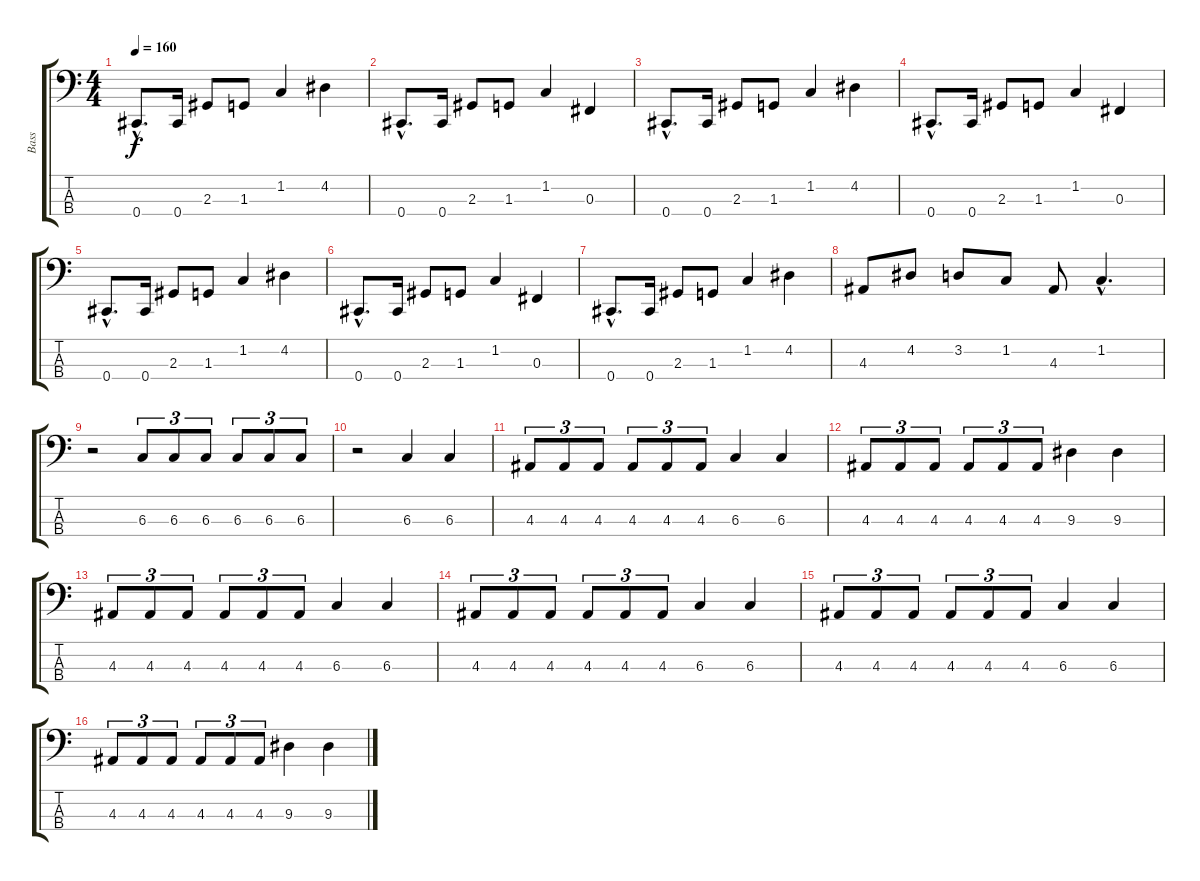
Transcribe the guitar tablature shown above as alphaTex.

\track ("Bass" "Bass") {instrument electricbasspick}
\staff {score tabs}
\tuning (E2 B1 Gb1 Db1) {hide}
\ts (4 4)
\tempo 160
\clef f4
\ks c
0.4{hac}.8{d dy f} 0.4.16 2.3.8 1.3.8 1.2.4 4.2.4 |
0.4{hac}.8{d} 0.4.16 2.3.8 1.3.8 1.2.4 0.3.4 |
0.4{hac}.8{d} 0.4.16 2.3.8 1.3.8 1.2.4 4.2.4 |
0.4{hac}.8{d} 0.4.16 2.3.8 1.3.8 1.2.4 0.3.4 |
0.4{hac}.8{d} 0.4.16 2.3.8 1.3.8 1.2.4 4.2.4 |
0.4{hac}.8{d} 0.4.16 2.3.8 1.3.8 1.2.4 0.3.4 |
0.4{hac}.8{d} 0.4.16 2.3.8 1.3.8 1.2.4 4.2.4 |
4.3.8 4.2.8 3.2.8 1.2.8 4.3.8 1.2{hac}.4{d} |
r.2 6.3.8{tu (3 2)} 6.3.8{tu (3 2)} 6.3.8{tu (3 2)} 6.3.8{tu (3 2)} 6.3.8{tu (3 2)} 6.3.8{tu (3 2)} |
r.2 6.3.4 6.3.4 |
4.3.8{tu (3 2)} 4.3.8{tu (3 2)} 4.3.8{tu (3 2)} 4.3.8{tu (3 2)} 4.3.8{tu (3 2)} 4.3.8{tu (3 2)} 6.3.4 6.3.4 |
4.3.8{tu (3 2)} 4.3.8{tu (3 2)} 4.3.8{tu (3 2)} 4.3.8{tu (3 2)} 4.3.8{tu (3 2)} 4.3.8{tu (3 2)} 9.3.4 9.3.4 |
4.3.8{tu (3 2)} 4.3.8{tu (3 2)} 4.3.8{tu (3 2)} 4.3.8{tu (3 2)} 4.3.8{tu (3 2)} 4.3.8{tu (3 2)} 6.3.4 6.3.4 |
4.3.8{tu (3 2)} 4.3.8{tu (3 2)} 4.3.8{tu (3 2)} 4.3.8{tu (3 2)} 4.3.8{tu (3 2)} 4.3.8{tu (3 2)} 6.3.4 6.3.4 |
4.3.8{tu (3 2)} 4.3.8{tu (3 2)} 4.3.8{tu (3 2)} 4.3.8{tu (3 2)} 4.3.8{tu (3 2)} 4.3.8{tu (3 2)} 6.3.4 6.3.4 |
4.3.8{tu (3 2)} 4.3.8{tu (3 2)} 4.3.8{tu (3 2)} 4.3.8{tu (3 2)} 4.3.8{tu (3 2)} 4.3.8{tu (3 2)} 9.3.4 9.3.4
